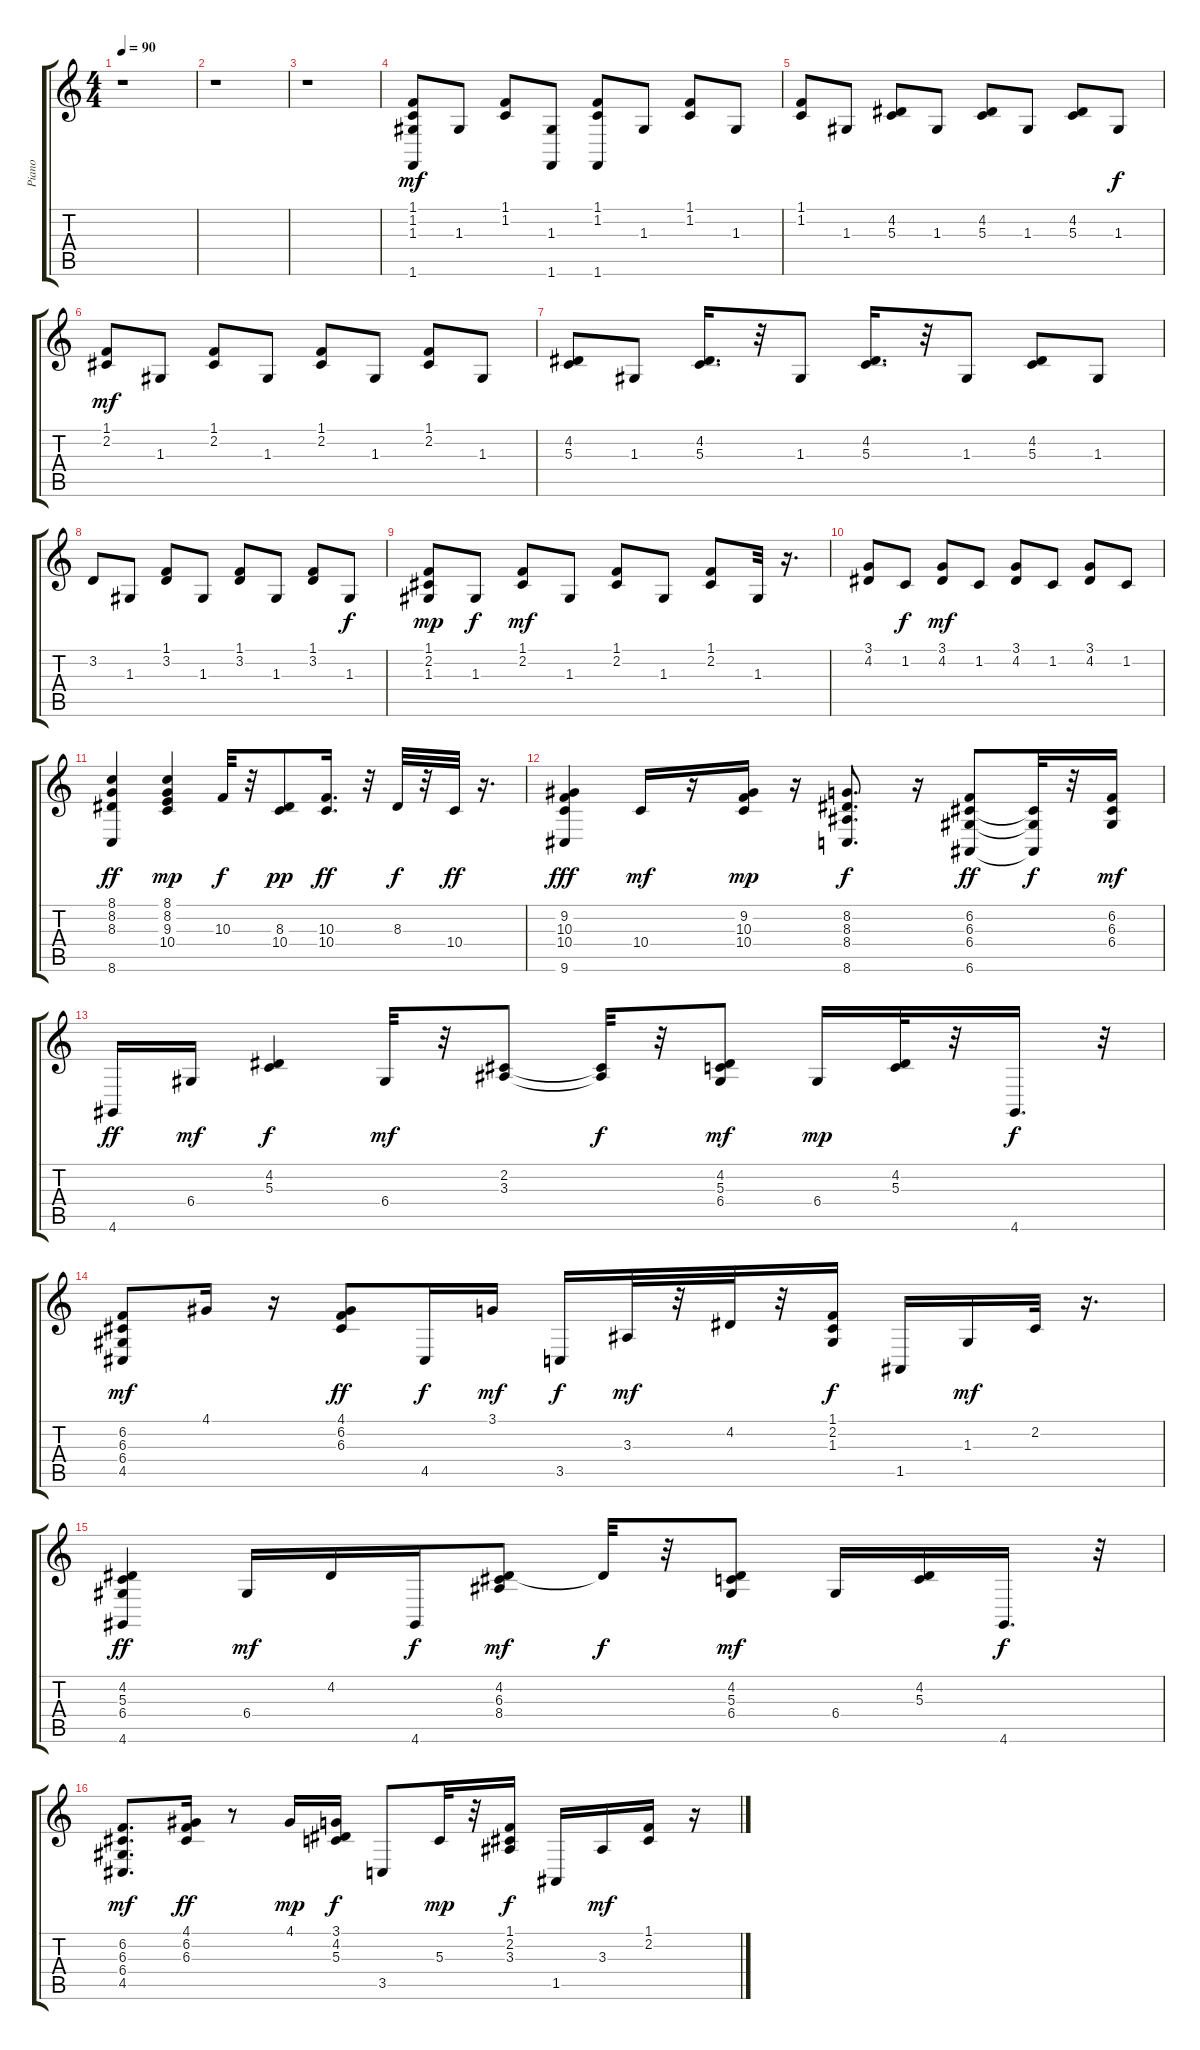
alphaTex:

\track ("Piano" "Piano") {instrument electricpiano2}
\staff {score tabs}
\tuning (E4 B3 G3 D3 A2 E2) {hide}
\ts (4 4)
\tempo 90
\clef g2
\ks c
r.1{dy mf} |
r.1 |
r.1 |
(1.1 1.2 1.3 1.6).8 1.3.8 (1.1 1.2).8 (1.3 1.6).8 (1.1 1.2 1.6).8 1.3.8 (1.1 1.2).8 1.3.8 |
(1.1 1.2).8 1.3.8 (4.2 5.3).8 1.3.8 (4.2 5.3).8 1.3.8 (4.2 5.3).8 1.3.8{dy f} |
(1.1 2.2).8{dy mf} 1.3.8 (1.1 2.2).8 1.3.8 (1.1 2.2).8 1.3.8 (1.1 2.2).8 1.3.8 |
(4.2 5.3).8 1.3.8 (4.2 5.3).16{d} r.32 1.3.8 (4.2 5.3).16{d} r.32 1.3.8 (4.2 5.3).8 1.3.8 |
3.2.8 1.3.8 (1.1 3.2).8 1.3.8 (1.1 3.2).8 1.3.8 (1.1 3.2).8 1.3.8{dy f} |
(1.1 2.2 1.3).8{dy mp} 1.3.8{dy f} (1.1 2.2).8{dy mf} 1.3.8 (1.1 2.2).8 1.3.8 (1.1 2.2).8 1.3.32 r.16{d} |
(3.1 4.2).8 1.2.8{dy f} (3.1 4.2).8{dy mf} 1.2.8 (3.1 4.2).8 1.2.8 (3.1 4.2).8 1.2.8 |
(8.1 8.2 8.3 8.6).4{dy ff} (8.1 8.2 9.3 10.4).4{dy mp} 10.3.32{dy f} r.32 (8.3 10.4).8{dy pp} (10.3 10.4).16{d dy ff} r.32 8.3.32{dy f} r.32 10.4.32{dy ff} r.16{d} |
(9.2 10.3 10.4 9.6).4{dy fff} 10.4.16{dy mf} r.16 (9.2 10.3 10.4).16{dy mp} r.16 (8.2 8.3 8.4 8.6).8{d dy f} r.16 (6.2 6.3 6.4 6.6).8{dy ff} (6.3{t} 6.4{t} 6.6{t}).32{dy f} r.32 (6.2 6.3 6.4).16{dy mf} |
4.6.16{dy ff} 6.4.16{dy mf} (4.2 5.3).4{dy f} 6.4.32{dy mf} r.32 (2.2 3.3).8 (2.2{t} 3.3{t}).32{dy f} r.32 (4.2 5.3 6.4).8{dy mf} 6.4.16{dy mp} (4.2 5.3).32 r.32 4.6.16{d dy f} r.32 |
(6.2 6.3 6.4 4.5).8{dy mf} 4.1.16 r.16 (4.1 6.2 6.3).8{dy ff} 4.5.16{dy f} 3.1.16{dy mf} 3.5.16{dy f} 3.3.32{dy mf} r.32 4.2.32 r.32 (1.1 2.2 1.3).16{dy f} 1.5.16 1.3.16{dy mf} 2.2.32 r.16{d} |
(4.2 5.3 6.4 4.6).4{dy ff} 6.4.16{dy mf} 4.2.16 4.6.16{dy f} (4.2 6.3 8.4).8{dy mf} 4.2{t}.32{dy f} r.32 (4.2 5.3 6.4).8{dy mf} 6.4.16 (4.2 5.3).16 4.6.16{d dy f} r.32 |
(6.2 6.3 6.4 4.5).8{d dy mf} (4.1 6.2 6.3).16{dy ff} r.8 4.1.16{dy mp} (3.1 4.2 5.3).16{dy f} 3.5.8 5.3.32{dy mp} r.32 (1.1 2.2 3.3).16{dy f} 1.5.16 3.3.16{dy mf} (1.1 2.2).16 r.16
